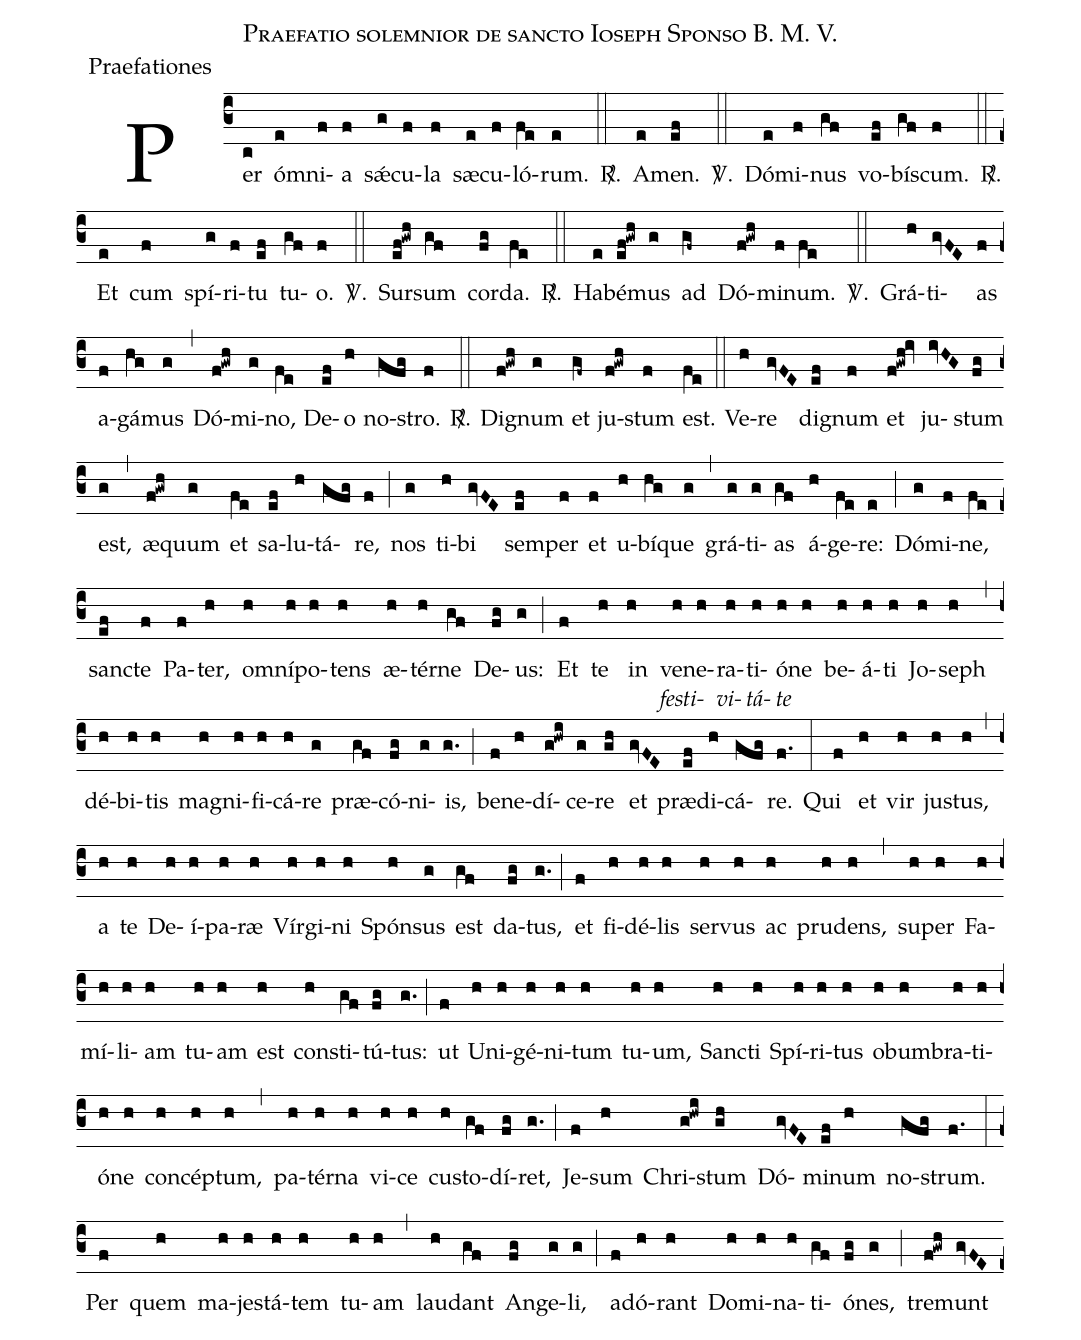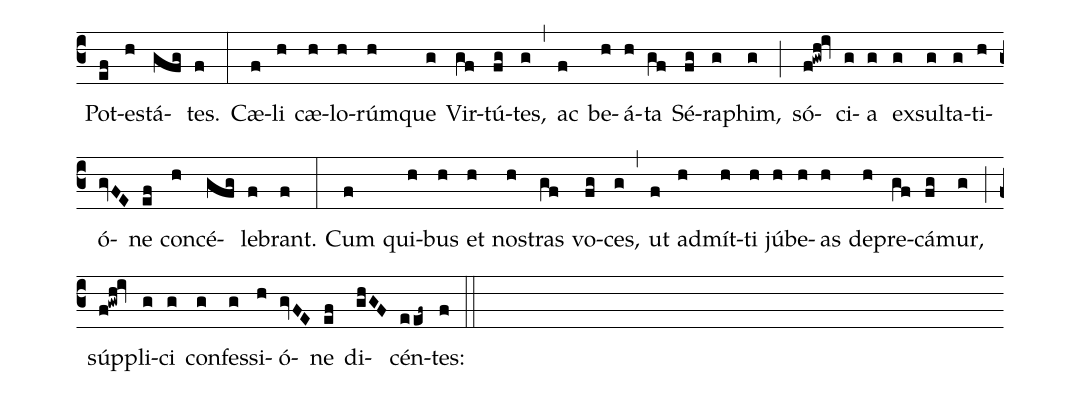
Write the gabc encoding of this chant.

name:Praefatio solemnior de sancto Ioseph Sponso B. M. V.;
office-part:Praefationes;
%%
(c3)Per(c) óm(e)ni(f)a(f) sǽ(g)cu(f)la(f) sæ(e)cu(f)ló(fe)rum.(e)

<sp>R/</sp>.(::) A(e)men.(ef)

<sp>V/</sp>.(::) Dó(e)mi(f)nus(gf) vo(ef)bís(gf)cum.(f)

<sp>R/</sp>.(::) Et(e) cum(f) spí(g)ri(f)tu(ef) tu(gf)o.(f)

<sp>V/</sp>.(::) Sur(ef!gwh)sum(gf) cor(fg)da.(fe)

<sp>R/</sp>.(::) Ha(e)bé(ef!gwh)mus(g) ad(gf~) Dó(f!gwh)mi(f)num.(fe)

<sp>V/</sp>.(::) Grá(h)ti(gvFE)as(f) a(f)gá(hg)mus(g) (,) Dó(f!gwh)mi(g)no,(fe) De(ef)o(h) no(gfg)stro.(f)

<sp>R/</sp>.(::) Di(f!gwh)gnum(g) et(gf~) ju(f!gwh)stum(f) est.(fe) (::)
Ve(h)re(gvFE) di(ef)gnum(f) et(f!gwh!iv) ju(ivHG)stum(fg) est,(g) (,) æ(f!gwh)quum(g) et(fe) sa(ef)lu(h)tá(gfg)re,(f) (;)
nos(g) ti(h)bi(gvFE) sem(ef)per(f) et(f) u(h)bí(hg)que(g) (,) grá(g)ti(g)as(gf) á(h)ge(fe)re:(e) (;)
Dó(g)mi(f)ne,(fe) san(ef)cte(f) Pa(f)ter,(h) om(h)ní(h)po(h)tens(h) æ(h)tér(h)ne(gf) De(fg)us:(g) (;)

Et(f) te(h) in(h) ve[fes](h)ne[ti-](h)ra[vi-](h)ti[tá-](h)ó[te](h)ne(h) be(h)á(h)ti(h) Jo(h)seph(h) (,)
dé(h)bi(h)tis(h) ma(h)gni(h)fi(h)cá(h)re(g) præ(gf)có(fg)ni(g)is,(g.) (;)
be(f)ne(h)dí(g!hwi)ce(g)re(gh) et(gvFE) præ(ef)di(h)cá(gfg)re.(f.) (:)

Qui(f) et(h) vir(h) ju(h)stus,(h) (,) a(h) te(h) De(h)í(h)pa(h)ræ(h) Vír(h)gi(h)ni(h) Spón(h)sus(g) est(gf) da(fg)tus,(g.) (;)
et(f) fi(h)dé(h)lis(h) ser(h)vus(h) ac(h) pru(h)dens,(h) (,) su(h)per(h) Fa(h)mí(h)li(h)am(h) tu(h)am(h) est(h) con(h)sti(gf)tú(fg)tus:(g.) (;)
ut(f) U(h)ni(h)gé(h)ni(h)tum(h) tu(h)um,(h) San(h)cti(h) Spí(h)ri(h)tus(h) o(h)bum(h)bra(h)ti(h)ó(h)ne(h) con(h)cép(h)tum,(h) (,)
pa(h)tér(h)na(h) vi(h)ce(h) cu(h)sto(gf)dí(fg)ret,(g.) (;)
Je(f)sum(h) Chri(g!hwi)stum(gh) Dó(gvFE)mi(ef)num(h) no(gfg)strum.(f.) (:)

Per(f) quem(h) ma(h)jes(h)tá(h)tem(h) tu(h)am(h) (,) lau(h)dant(gf) An(fg)ge(g)li,(g) (;)
ad(f)ó(h)rant(h) Do(h)mi(h)na(h)ti(gf)ó(fg)nes,(g) (;) tre(f!gwh)munt(gvFE) Pot(ef)es(h)tá(gfg)tes.(f) (:)
Cæ(f)li(h) cæ(h)lo(h)rúm(h)que(g) Vir(gf)tú(fg)tes,(g) (,) ac(f) be(h)á(h)ta(gf) Sé(fg)ra(g)phim,(g) (;)
só(f!gwh!iv)ci(g)a(g) ex(g)sul(g)ta(g)ti(h)ó(gvFE)ne(ef) con(h)cé(gfg)le(f)brant.(f) (:)

Cum(f) qui(h)bus(h) et(h) nos(h)tras(gf) vo(fg)ces,(g) (,)
ut(f) ad(h)mít(h)ti(h) jú(h)be(h)as(h) de(h)pre(gf)cá(fg)mur,(g) (;)
súp(f!gwh!iv)pli(g)ci(g) con(g)fes(g)si(h)ó(gvFE)ne(ef) di(ghGF)cén(eef~)tes:(f) (::)
